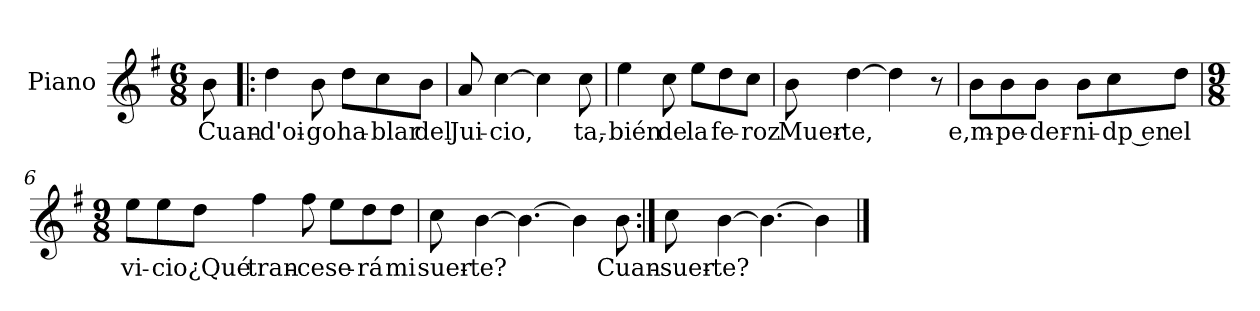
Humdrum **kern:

**kern	**text
*part1	*part1
*staff1	*staff1
*I"Piano	*
*I'Pno.	*
*clefG2	*
*k[f#]	*
*G:	*
*M6/8	*
=	=
8b\	Cuan-
=1!|:	=1!|:
4dd\	-d'oi-
8b\	-go
8dd\L	ha-
8cc\	-blar
8b\J	del
=2	=2
8a/	Jui-
[4cc\	-cio,
4cc\]	.
8cc\	ta,-
=3	=3
4ee\	-bién
8cc\	de
8ee\L	la
8dd\	fe-
8cc\J	-roz
=4	=4
8b\	Muer-
[4dd\	-te,
4dd\]	.
8r	.
=5	=5
8b\L	e,m-
8b\	-pe-
8b\J	-der-
8b\L	-ni-
8cc\	-dp en
8dd\J	el
=6	=6
*M9/8	*
8ee\L	vi-
8ee\	-cio
8dd\J	¿Qué
4ff#\	tran-
8ff#\	-ce
8ee\L	se-
8dd\	-rá
8dd\J	mi
=7	=7
8cc\	suer-
[4b\	-te?
4.b\_	.
4b\]	.
8b\	Cuan-
=8:|!	=8:|!
8cc\	suer-
[4b\	-te?
4.b\_	.
4b\]	.
==	==
*-	*-
